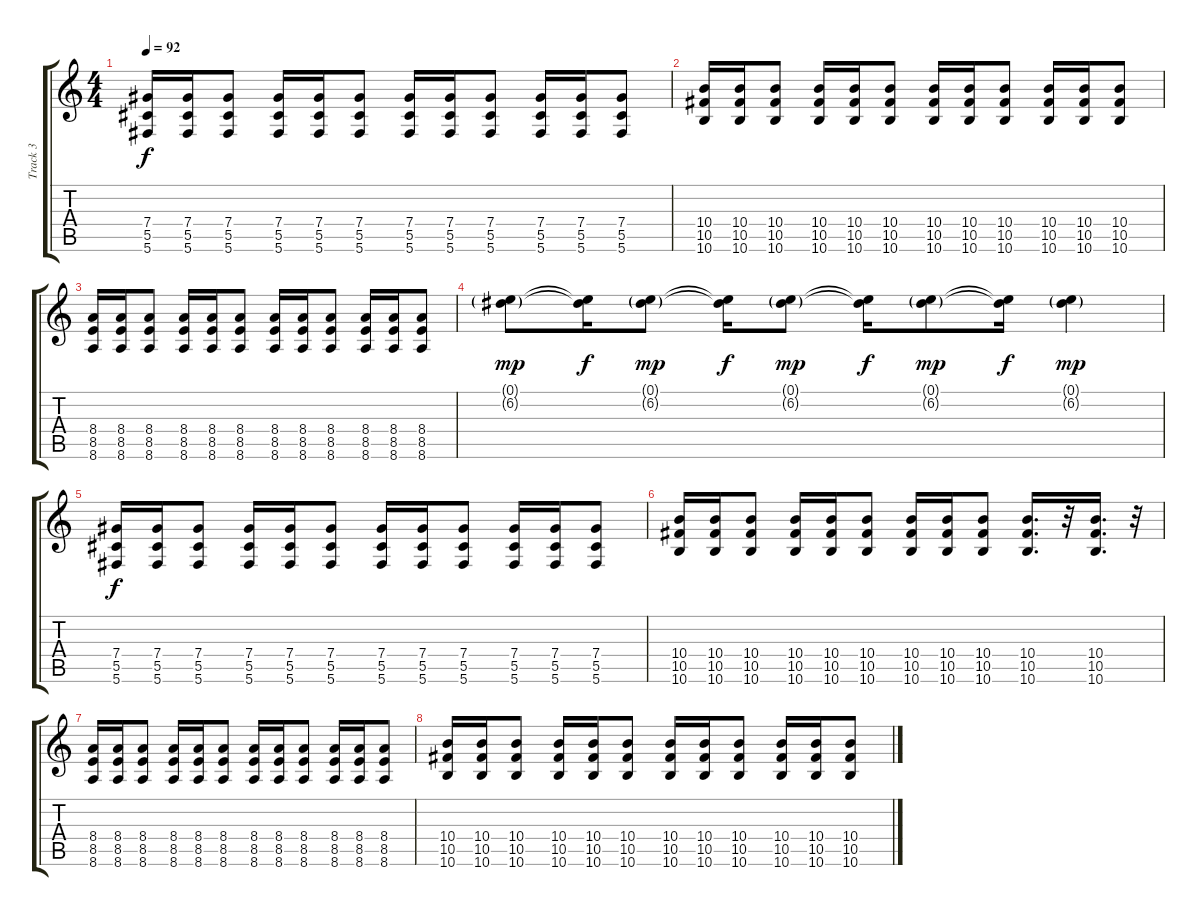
\track ("Track 3" "Track 3") {instrument distortionguitar}
\staff {score tabs}
\tuning (Eb4 Bb3 Gb3 Db3 Ab2 Db2) {hide}
\ts (4 4)
\tempo 92
\clef g2
\ks c
(7.4 5.5 5.6).16{dy f volume 13 instrument distortionguitar} (7.4 5.5 5.6).16 (7.4 5.5 5.6).8 (7.4 5.5 5.6).16 (7.4 5.5 5.6).16 (7.4 5.5 5.6).8 (7.4 5.5 5.6).16 (7.4 5.5 5.6).16 (7.4 5.5 5.6).8 (7.4 5.5 5.6).16 (7.4 5.5 5.6).16 (7.4 5.5 5.6).8 |
(10.4 10.5 10.6).16 (10.4 10.5 10.6).16 (10.4 10.5 10.6).8 (10.4 10.5 10.6).16 (10.4 10.5 10.6).16 (10.4 10.5 10.6).8 (10.4 10.5 10.6).16 (10.4 10.5 10.6).16 (10.4 10.5 10.6).8 (10.4 10.5 10.6).16 (10.4 10.5 10.6).16 (10.4 10.5 10.6).8 |
(8.4 8.5 8.6).16 (8.4 8.5 8.6).16 (8.4 8.5 8.6).8 (8.4 8.5 8.6).16 (8.4 8.5 8.6).16 (8.4 8.5 8.6).8 (8.4 8.5 8.6).16 (8.4 8.5 8.6).16 (8.4 8.5 8.6).8 (8.4 8.5 8.6).16 (8.4 8.5 8.6).16 (8.4 8.5 8.6).8 |
(0.1{g} 6.2{g}).8{dy mp} (0.1{t} 6.2{t}).16{dy f} (0.1{g} 6.2{g}).8{dy mp} (0.1{t} 6.2{t}).16{dy f} (0.1{g} 6.2{g}).8{dy mp} (0.1{t} 6.2{t}).16{dy f} (0.1{g} 6.2{g}).8{dy mp} (0.1{t} 6.2{t}).16{dy f} (0.1{g} 6.2{g}).4{dy mp} |
(7.4 5.5 5.6).16{dy f} (7.4 5.5 5.6).16 (7.4 5.5 5.6).8 (7.4 5.5 5.6).16 (7.4 5.5 5.6).16 (7.4 5.5 5.6).8 (7.4 5.5 5.6).16 (7.4 5.5 5.6).16 (7.4 5.5 5.6).8 (7.4 5.5 5.6).16 (7.4 5.5 5.6).16 (7.4 5.5 5.6).8 |
(10.4 10.5 10.6).16 (10.4 10.5 10.6).16 (10.4 10.5 10.6).8 (10.4 10.5 10.6).16 (10.4 10.5 10.6).16 (10.4 10.5 10.6).8 (10.4 10.5 10.6).16 (10.4 10.5 10.6).16 (10.4 10.5 10.6).8 (10.4 10.5 10.6).16{d} r.32 (10.4 10.5 10.6).16{d} r.32 |
(8.4 8.5 8.6).16 (8.4 8.5 8.6).16 (8.4 8.5 8.6).8 (8.4 8.5 8.6).16 (8.4 8.5 8.6).16 (8.4 8.5 8.6).8 (8.4 8.5 8.6).16 (8.4 8.5 8.6).16 (8.4 8.5 8.6).8 (8.4 8.5 8.6).16 (8.4 8.5 8.6).16 (8.4 8.5 8.6).8 |
(10.4 10.5 10.6).16 (10.4 10.5 10.6).16 (10.4 10.5 10.6).8 (10.4 10.5 10.6).16 (10.4 10.5 10.6).16 (10.4 10.5 10.6).8 (10.4 10.5 10.6).16 (10.4 10.5 10.6).16 (10.4 10.5 10.6).8 (10.4 10.5 10.6).16 (10.4 10.5 10.6).16 (10.4 10.5 10.6).8
